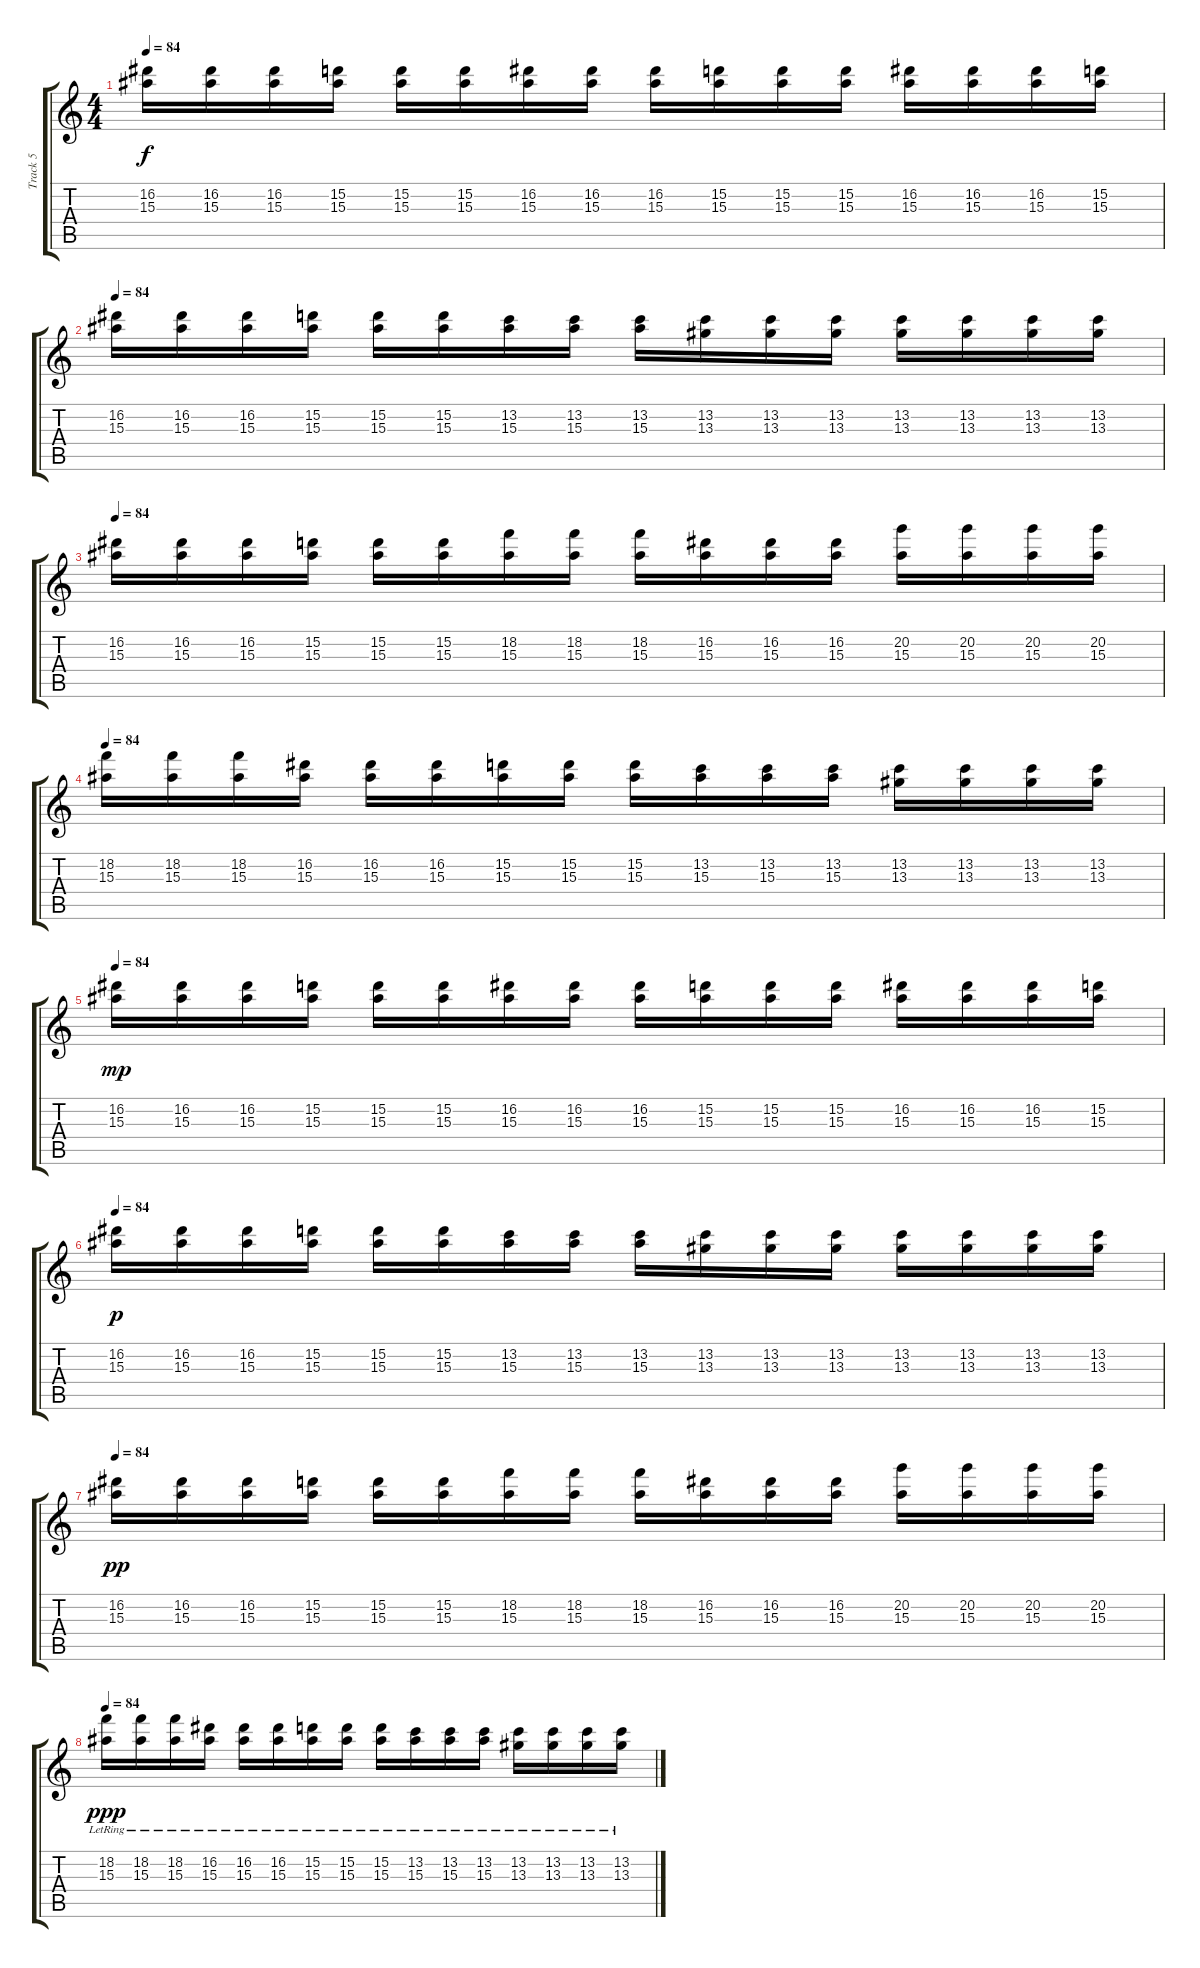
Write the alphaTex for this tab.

\track ("Track 5" "Track 5") {instrument electricguitarclean}
\staff {score tabs}
\tuning (E4 B3 G3 D3 A2 E2) {hide}
\ts (4 4)
\tempo 84
\clef g2
\ks c
(16.2 15.3).16{dy f} (16.2 15.3).16 (16.2 15.3).16 (15.2 15.3).16 (15.2 15.3).16 (15.2 15.3).16 (16.2 15.3).16 (16.2 15.3).16 (16.2 15.3).16 (15.2 15.3).16 (15.2 15.3).16 (15.2 15.3).16 (16.2 15.3).16 (16.2 15.3).16 (16.2 15.3).16 (15.2 15.3).16 |
\tempo 84
(16.2 15.3).16 (16.2 15.3).16 (16.2 15.3).16 (15.2 15.3).16 (15.2 15.3).16 (15.2 15.3).16 (13.2 15.3).16 (13.2 15.3).16 (13.2 15.3).16 (13.2 13.3).16 (13.2 13.3).16 (13.2 13.3).16 (13.2 13.3).16 (13.2 13.3).16 (13.2 13.3).16 (13.2 13.3).16 |
\tempo 84
(16.2 15.3).16 (16.2 15.3).16 (16.2 15.3).16 (15.2 15.3).16 (15.2 15.3).16 (15.2 15.3).16 (18.2 15.3).16 (18.2 15.3).16 (18.2 15.3).16 (16.2 15.3).16 (16.2 15.3).16 (16.2 15.3).16 (20.2 15.3).16 (20.2 15.3).16 (20.2 15.3).16 (20.2 15.3).16 |
\tempo 84
(18.2 15.3).16 (18.2 15.3).16 (18.2 15.3).16 (16.2 15.3).16 (16.2 15.3).16 (16.2 15.3).16 (15.2 15.3).16 (15.2 15.3).16 (15.2 15.3).16 (13.2 15.3).16 (13.2 15.3).16 (13.2 15.3).16 (13.2 13.3).16 (13.2 13.3).16 (13.2 13.3).16 (13.2 13.3).16 |
\tempo 84
(16.2 15.3).16{dy mp} (16.2 15.3).16 (16.2 15.3).16 (15.2 15.3).16 (15.2 15.3).16 (15.2 15.3).16 (16.2 15.3).16 (16.2 15.3).16 (16.2 15.3).16 (15.2 15.3).16 (15.2 15.3).16 (15.2 15.3).16 (16.2 15.3).16 (16.2 15.3).16 (16.2 15.3).16 (15.2 15.3).16 |
\tempo 84
(16.2 15.3).16{dy p} (16.2 15.3).16 (16.2 15.3).16 (15.2 15.3).16 (15.2 15.3).16 (15.2 15.3).16 (13.2 15.3).16 (13.2 15.3).16 (13.2 15.3).16 (13.2 13.3).16 (13.2 13.3).16 (13.2 13.3).16 (13.2 13.3).16 (13.2 13.3).16 (13.2 13.3).16 (13.2 13.3).16 |
\tempo 84
(16.2 15.3).16{dy pp} (16.2 15.3).16 (16.2 15.3).16 (15.2 15.3).16 (15.2 15.3).16 (15.2 15.3).16 (18.2 15.3).16 (18.2 15.3).16 (18.2 15.3).16 (16.2 15.3).16 (16.2 15.3).16 (16.2 15.3).16 (20.2 15.3).16 (20.2 15.3).16 (20.2 15.3).16 (20.2 15.3).16 |
\tempo 84
(18.2{lr} 15.3{lr}).16{dy ppp} (18.2{lr} 15.3{lr}).16 (18.2{lr} 15.3{lr}).16 (16.2{lr} 15.3{lr}).16 (16.2{lr} 15.3{lr}).16 (16.2{lr} 15.3{lr}).16 (15.2{lr} 15.3{lr}).16 (15.2{lr} 15.3{lr}).16 (15.2{lr} 15.3{lr}).16 (13.2{lr} 15.3{lr}).16 (13.2{lr} 15.3{lr}).16 (13.2{lr} 15.3{lr}).16 (13.2{lr} 13.3{lr}).16{volume 0} (13.2{lr} 13.3{lr}).16 (13.2{lr} 13.3{lr}).16 (13.2{lr} 13.3{lr}).16
